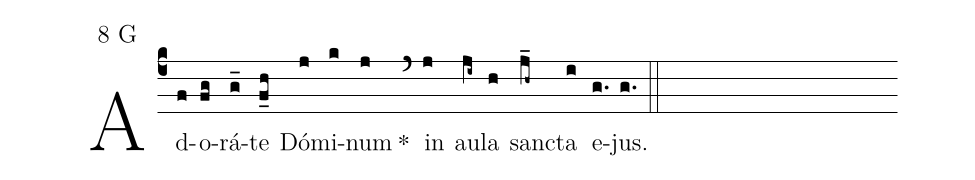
mode:8 G;
%%
(c4) Ad(f)o(fg)rá(g_)te(f_h) Dó(j)mi(k)num(j) *()(`) in(j) au(ji~)la(h) san(j_h~)cta(i) e(g.)jus.(g.) (::)
